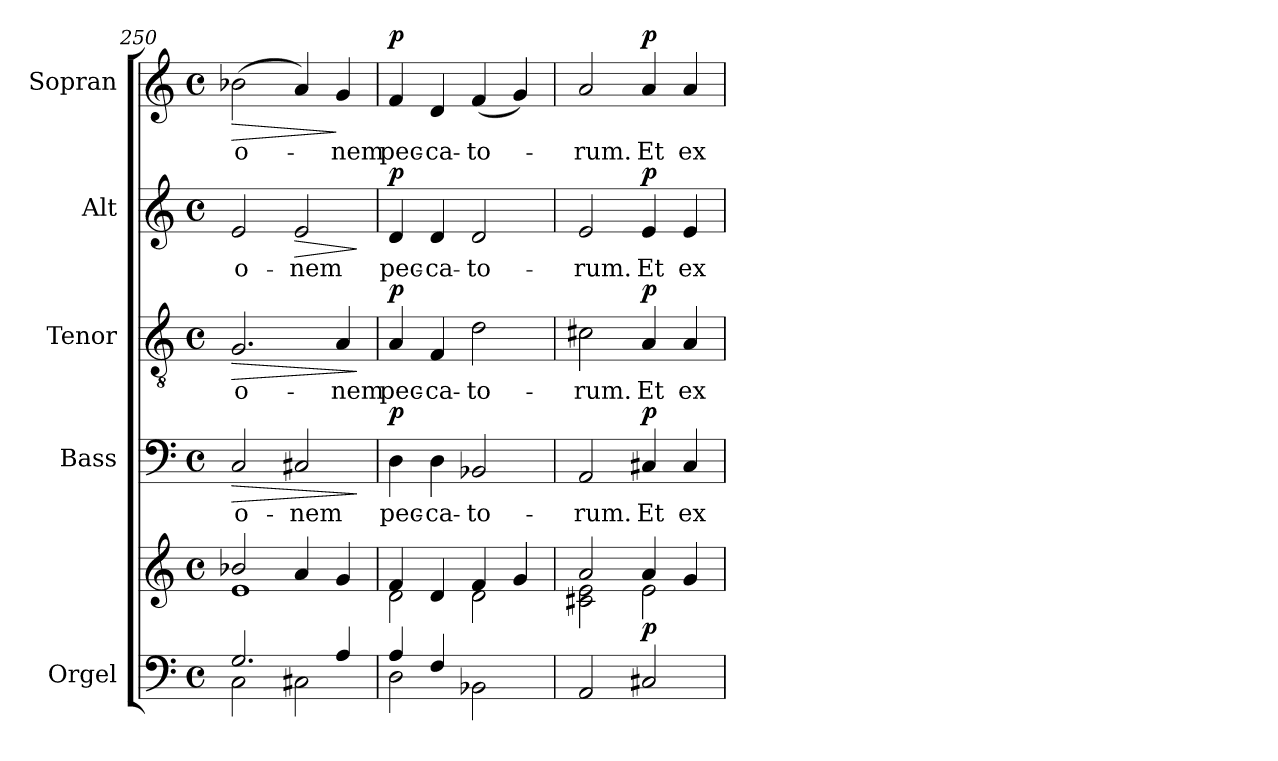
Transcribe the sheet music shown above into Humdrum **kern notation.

**kern	**kern	**dynam	**kern	**text	**dynam	**kern	**text	**dynam	**kern	**text	**dynam	**kern	**text	**dynam
*part5	*part5	*part5	*part4	*part4	*part4	*part3	*part3	*part3	*part2	*part2	*part2	*part1	*part1	*part1
*staff6	*staff5	*staff5/6	*staff4	*staff4	*staff4	*staff3	*staff3	*staff3	*staff2	*staff2	*staff2	*staff1	*staff1	*staff1
*I"Orgel	*	*	*I"Bass	*	*	*I"Tenor	*	*	*I"Alt	*	*	*I"Sopran	*	*
*I'Org.	*	*	*I'B.	*	*	*I'T.	*	*	*I'A.	*	*	*I'S.	*	*
*clefF4	*clefG2	*	*clefF4	*	*	*clefGv2	*	*	*clefG2	*	*	*clefG2	*	*
*k[]	*k[]	*	*k[]	*	*	*k[]	*	*	*k[]	*	*	*k[]	*	*
*C:	*C:	*	*C:	*	*	*C:	*	*	*C:	*	*	*C:	*	*
*M4/4	*M4/4	*	*M4/4	*	*	*M4/4	*	*	*M4/4	*	*	*M4/4	*	*
*met(c)	*met(c)	*	*met(c)	*	*	*met(c)	*	*	*met(c)	*	*	*met(c)	*	*
=250	=250	=250	=250	=250	=250	=250	=250	=250	=250	=250	=250	=250	=250	=250
*^	*^	*	*	*	*	*	*	*	*	*	*	*	*	*
!	!	!	!	!	!	!LO:LY:b	!LO:HP:b	!	!LO:LY:b	!LO:HP:b	!	!LO:LY:b	!	!	!LO:LY:b	!LO:HP:b
2.G/	2C\	2b-X/	1e	.	2C/	-o-	>	2.G/	-o-	>	2e/	-o-	.	(>2b-X\	-o-	>
!	!	!	!	!	!	!LO:LY:b	!	!	!	!	!	!LO:LY:b	!LO:HP:b	!	!	!
.	2C#X\	4a/	.	.	2C#X/	-nem	.	.	.	.	2e/	-nem	>	4a/)	.	.
!	!	!	!	!	!	!	!	!	!LO:LY:b	!	!	!	!	!	!LO:LY:b	!
4A/	.	4g/	.	.	.	.	.	4A/	-nem	.	.	.	.	4g/	-nem	]
*v	*v	*	*	*	*	*	*	*	*	*	*	*	*	*	*	*
*	*v	*v	*	*	*	*	*	*	*	*	*	*	*	*	*
.	.	.	.	.	]	.	.	]	.	.	]	.	.	.
=251	=251	=251	=251	=251	=251	=251	=251	=251	=251	=251	=251	=251	=251	=251
*^	*^	*	*	*	*	*	*	*	*	*	*	*	*	*
!	!	!	!	!	!	!LO:LY:b	!LO:DY:a	!	!LO:LY:b	!LO:DY:a	!	!LO:LY:b	!LO:DY:a	!	!LO:LY:b	!LO:DY:a
4A/	2D\	4f/	2d\	.	4D\	pec-	p	4A/	pec-	p	4d/	pec-	p	4f/	pec-	p
!	!	!	!	!	!	!LO:LY:b	!	!	!LO:LY:b	!	!	!LO:LY:b	!	!	!LO:LY:b	!
4F/	.	4d/	.	.	4D\	-ca-	.	4F/	-ca-	.	4d/	-ca-	.	4d/	-ca-	.
!	!	!	!	!	!	!LO:LY:b	!	!	!LO:LY:b	!	!	!LO:LY:b	!	!	!LO:LY:b	!
2ryy	2BB-X\	4f/	2d\	.	2BB-X/	-to-	.	2d\	-to-	.	2d/	-to-	.	(<4f/	-to-	.
.	.	4g/	.	.	.	.	.	.	.	.	.	.	.	4g/)	.	.
*v	*v	*	*	*	*	*	*	*	*	*	*	*	*	*	*	*
!!LO:PB:g=z
=252	=252	=252	=252	=252	=252	=252	=252	=252	=252	=252	=252	=252	=252	=252	=252
!	!	!	!	!	!LO:LY:b	!	!	!LO:LY:b	!	!	!LO:LY:b	!	!	!LO:LY:b	!
2AA/	2a/	2c#X\ 2e\	.	2AA/	-rum.	.	2c#X\	-rum.	.	2e/	-rum.	.	2a/	-rum.	.
!	!	!	!LO:DY:b	!	!LO:LY:b	!LO:DY:a	!	!LO:LY:b	!LO:DY:a	!	!LO:LY:b	!LO:DY:a	!	!LO:LY:b	!LO:DY:a
2C#X/	4a/	2e\	p	4C#X/	Et	p	4A/	Et	p	4e/	Et	p	4a/	Et	p
!	!	!	!	!	!LO:LY:b	!	!	!LO:LY:b	!	!	!LO:LY:b	!	!	!LO:LY:b	!
.	4g/	.	.	4C#/	ex-	.	4A/	ex-	.	4e/	ex-	.	4a/	ex-	.
*	*v	*v	*	*	*	*	*	*	*	*	*	*	*	*	*
=	=	=	=	=	=	=	=	=	=	=	=	=	=	=
*-	*-	*-	*-	*-	*-	*-	*-	*-	*-	*-	*-	*-	*-	*-
